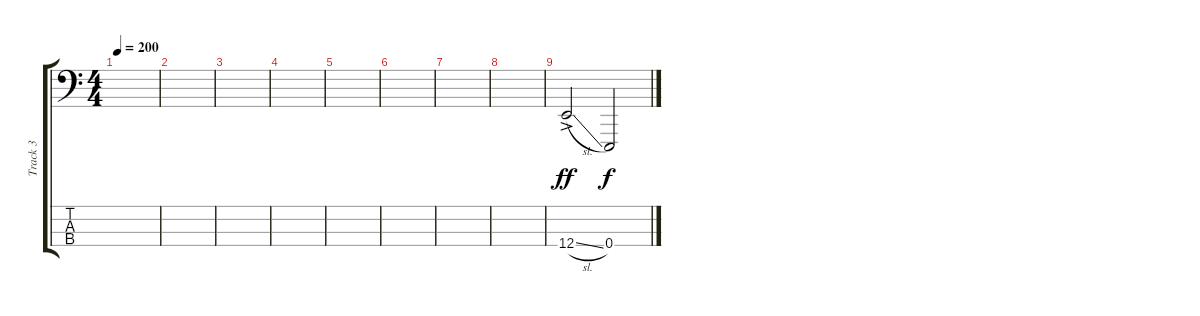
\track ("Track 3" "Track 3") {instrument lead2sawtooth}
\staff {score tabs}
\tuning (G2 D2 A1 E1) {hide}
\ts (4 4)
\tempo 200
\clef f4
\ks c
|
|
|
|
|
|
|
|
12.4{sl ac}.2{dy ff} 0.4.2{dy f}
